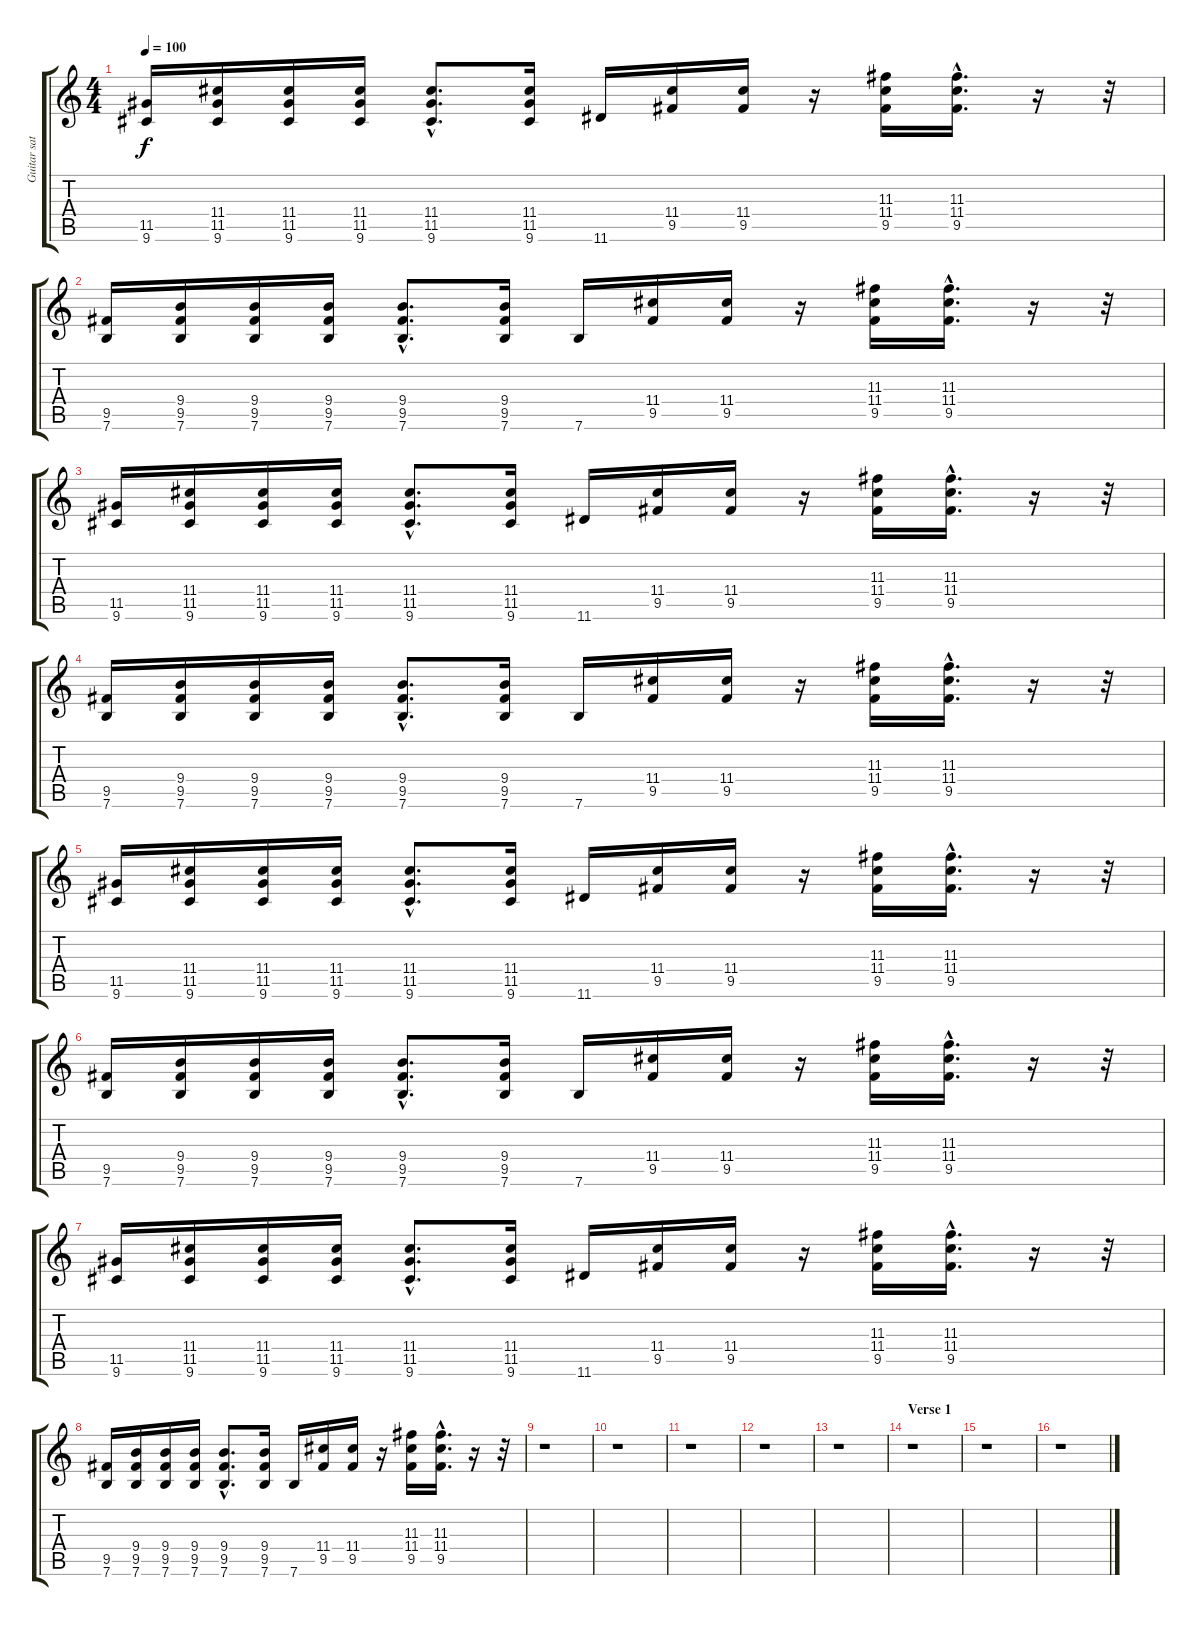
\track ("Guitar sat" "Guitar sat") {instrument distortionguitar}
\staff {score tabs}
\tuning (E4 B3 G3 D3 A2 E2) {hide}
\ts (4 4)
\tempo 100
\clef g2
\ks c
(11.5 9.6).16{dy f instrument distortionguitar} (11.4 11.5 9.6).16 (11.4 11.5 9.6).16 (11.4 11.5 9.6).16 (11.4{hac} 11.5{hac} 9.6{hac}).8{d} (11.4 11.5 9.6).16 11.6.16 (11.4 9.5).16 (11.4 9.5).16 r.16 (11.3 11.4 9.5).16 (11.3{hac} 11.4{hac} 9.5{hac}).16{d} r.16 r.32 |
(9.5 7.6).16 (9.4 9.5 7.6).16 (9.4 9.5 7.6).16 (9.4 9.5 7.6).16 (9.4{hac} 9.5{hac} 7.6{hac}).8{d} (9.4 9.5 7.6).16 7.6.16 (11.4 9.5).16 (11.4 9.5).16 r.16 (11.3 11.4 9.5).16 (11.3{hac} 11.4{hac} 9.5{hac}).16{d} r.16 r.32 |
(11.5 9.6).16 (11.4 11.5 9.6).16 (11.4 11.5 9.6).16 (11.4 11.5 9.6).16 (11.4{hac} 11.5{hac} 9.6{hac}).8{d} (11.4 11.5 9.6).16 11.6.16 (11.4 9.5).16 (11.4 9.5).16 r.16 (11.3 11.4 9.5).16 (11.3{hac} 11.4{hac} 9.5{hac}).16{d} r.16 r.32 |
(9.5 7.6).16 (9.4 9.5 7.6).16 (9.4 9.5 7.6).16 (9.4 9.5 7.6).16 (9.4{hac} 9.5{hac} 7.6{hac}).8{d} (9.4 9.5 7.6).16 7.6.16 (11.4 9.5).16 (11.4 9.5).16 r.16 (11.3 11.4 9.5).16 (11.3{hac} 11.4{hac} 9.5{hac}).16{d} r.16 r.32 |
(11.5 9.6).16 (11.4 11.5 9.6).16 (11.4 11.5 9.6).16 (11.4 11.5 9.6).16 (11.4{hac} 11.5{hac} 9.6{hac}).8{d} (11.4 11.5 9.6).16 11.6.16 (11.4 9.5).16 (11.4 9.5).16 r.16 (11.3 11.4 9.5).16 (11.3{hac} 11.4{hac} 9.5{hac}).16{d} r.16 r.32 |
(9.5 7.6).16 (9.4 9.5 7.6).16 (9.4 9.5 7.6).16 (9.4 9.5 7.6).16 (9.4{hac} 9.5{hac} 7.6{hac}).8{d} (9.4 9.5 7.6).16 7.6.16 (11.4 9.5).16 (11.4 9.5).16 r.16 (11.3 11.4 9.5).16 (11.3{hac} 11.4{hac} 9.5{hac}).16{d} r.16 r.32 |
(11.5 9.6).16 (11.4 11.5 9.6).16 (11.4 11.5 9.6).16 (11.4 11.5 9.6).16 (11.4{hac} 11.5{hac} 9.6{hac}).8{d} (11.4 11.5 9.6).16 11.6.16 (11.4 9.5).16 (11.4 9.5).16 r.16 (11.3 11.4 9.5).16 (11.3{hac} 11.4{hac} 9.5{hac}).16{d} r.16 r.32 |
(9.5 7.6).16 (9.4 9.5 7.6).16 (9.4 9.5 7.6).16 (9.4 9.5 7.6).16 (9.4{hac} 9.5{hac} 7.6{hac}).8{d} (9.4 9.5 7.6).16 7.6.16 (11.4 9.5).16 (11.4 9.5).16 r.16 (11.3 11.4 9.5).16 (11.3{hac} 11.4{hac} 9.5{hac}).16{d} r.16 r.32 |
r.1 |
r.1 |
r.1 |
r.1 |
r.1 |
\section ("" "Verse 1")
r.1 |
r.1 |
r.1
